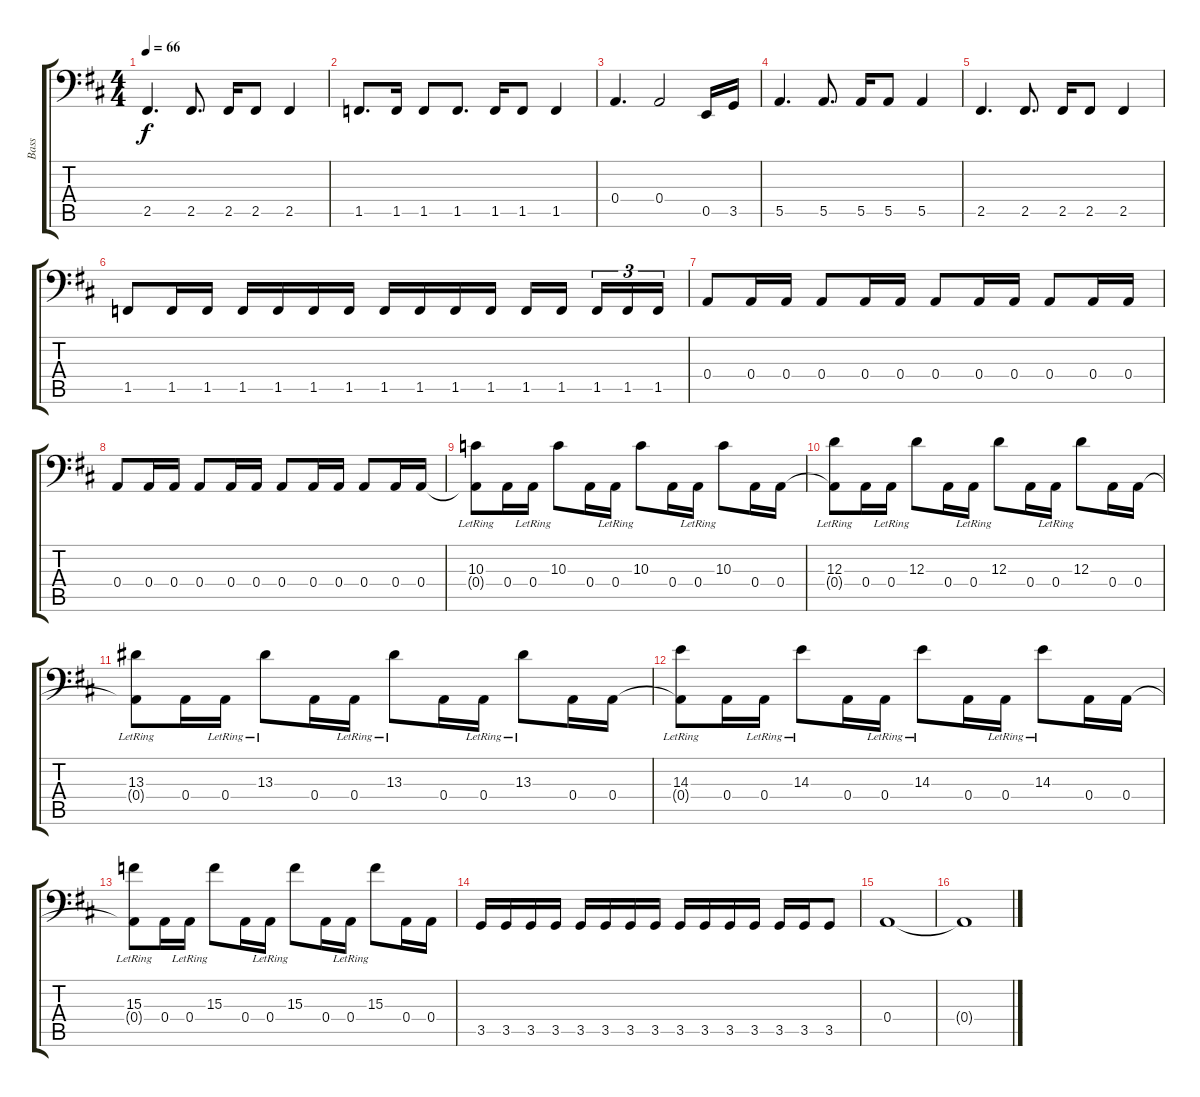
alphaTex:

\track ("Bass" "Bass") {instrument electricbassfinger}
\staff {score tabs}
\tuning (C3 G2 D2 A1 E1 B0) {hide}
\ts (4 4)
\tempo 66
\clef f4
\ks d
2.5.4{d dy f} 2.5.8{d} 2.5.16 2.5.8 2.5.4 |
1.5.8{d} 1.5.16 1.5.8 1.5.8{d} 1.5.16 1.5.8 1.5.4 |
0.4.4{d} 0.4.2 0.5.16 3.5.16 |
5.5.4{d} 5.5.8{d} 5.5.16 5.5.8 5.5.4 |
2.5.4{d} 2.5.8{d} 2.5.16 2.5.8 2.5.4 |
1.5.8 1.5.16 1.5.16 1.5.16 1.5.16 1.5.16 1.5.16 1.5.16 1.5.16 1.5.16 1.5.16 1.5.16 1.5.16{beam splitsecondary} 1.5.16{tu (3 2)} 1.5.16{tu (3 2)} 1.5.16{tu (3 2)} |
0.4.8 0.4.16 0.4.16 0.4.8 0.4.16 0.4.16 0.4.8 0.4.16 0.4.16 0.4.8 0.4.16 0.4.16 |
0.4.8 0.4.16 0.4.16 0.4.8 0.4.16 0.4.16 0.4.8 0.4.16 0.4.16 0.4.8 0.4.16 0.4.16 |
(10.3{lr} 0.4{t}).8 0.4.16 0.4{lr}.16 10.3{lr}.8 0.4.16 0.4{lr}.16 10.3{lr}.8 0.4.16 0.4{lr}.16 10.3{lr}.8 0.4.16 0.4.16 |
(12.3{lr} 0.4{t}).8 0.4.16 0.4{lr}.16 12.3{lr}.8 0.4.16 0.4{lr}.16 12.3{lr}.8 0.4.16 0.4{lr}.16 12.3{lr}.8 0.4.16 0.4.16 |
(13.3{lr} 0.4{t}).8 0.4.16 0.4{lr}.16 13.3{lr}.8 0.4.16 0.4{lr}.16 13.3{lr}.8 0.4.16 0.4{lr}.16 13.3{lr}.8 0.4.16 0.4.16 |
(14.3{lr} 0.4{t}).8 0.4.16 0.4{lr}.16 14.3{lr}.8 0.4.16 0.4{lr}.16 14.3{lr}.8 0.4.16 0.4{lr}.16 14.3{lr}.8 0.4.16 0.4.16 |
(15.3{lr} 0.4{t}).8 0.4.16 0.4{lr}.16 15.3{lr}.8 0.4.16 0.4{lr}.16 15.3{lr}.8 0.4.16 0.4{lr}.16 15.3{lr}.8 0.4.16 0.4.16 |
3.5.16 3.5.16 3.5.16 3.5.16 3.5.16 3.5.16 3.5.16 3.5.16 3.5.16 3.5.16 3.5.16 3.5.16 3.5.16 3.5.16 3.5.8 |
0.4.1 |
0.4{t}.1
